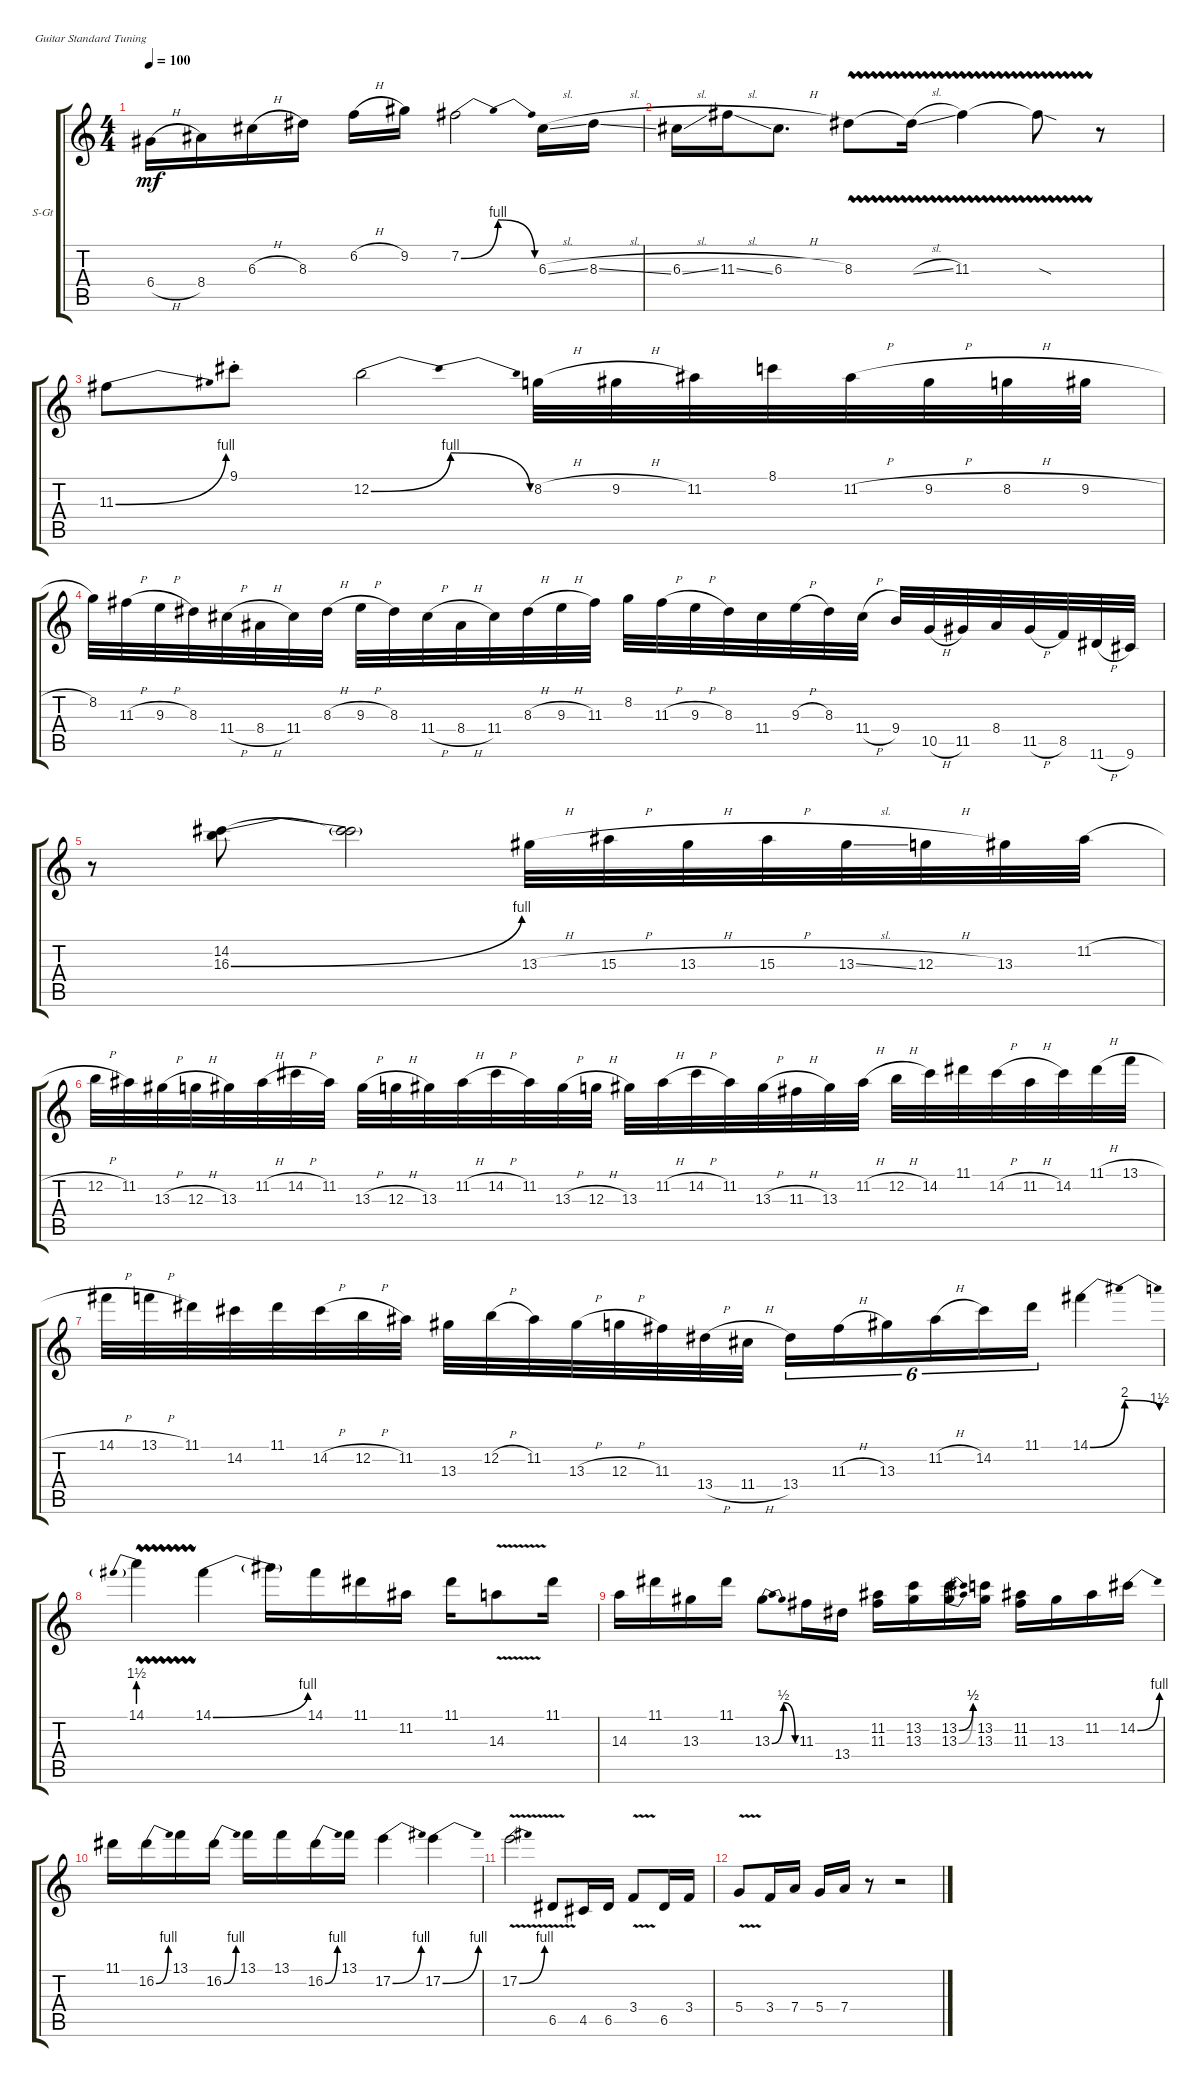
\defaultSystemsLayout 4
\bracketExtendMode groupsimilarinstruments
\firstSystemTrackNameOrientation horizontal
\otherSystemsTrackNameOrientation horizontal
\track ("Steel Guitar" "S-Gt") {instrument overdrivenguitar}
\staff {score tabs}
\tuning (E4 B3 G3 D3 A2 E2)
\ts (4 4)
\tempo 100
\clef g2
\ks c
6.4{h}.16{dy mf instrument overdrivenguitar} 8.4.16 6.3{h}.16 8.3.16 6.2{h}.16 9.2.16 7.2{be (bendrelease 0 0 10.2 4 42 4 54.6 0)}.2 6.3{sl}.16 8.3{sl}.16 |
6.3{sl}.16 11.3{sl}.16 6.3{h}.8{d} 8.3{vw}.8 8.3{vw sl t}.16 11.3{vw}.4 11.3{sod t}.8 r.8 |
11.3{be (bend 0 0 15 4)}.8 9.1{st}.8 12.2{be (bendrelease 0 0 10.2 4 49.199999999999996 4 53.4 0)}.2 8.2{h}.32 9.2{h}.32 11.2.32 8.1.32 11.2{h}.32 9.2{h}.32 8.2{h}.32 9.2{h}.32 |
8.2.32 11.3{h}.32 9.3{h}.32 8.3.32 11.4{h}.32 8.4{h}.32 11.4.32 8.3{h}.32 9.3{h}.32 8.3.32 11.4{h}.32 8.4{h}.32 11.4.32 8.3{h}.32 9.3{h}.32 11.3.32 8.2.32 11.3{h}.32 9.3{h}.32 8.3.32 11.4.32 9.3{h}.32 8.3.32 11.4{h}.32 9.4.32 10.5{h}.32 11.5.32 8.4.32 11.5{h}.32 8.5.32 11.6{h}.32 9.6.32 |
r.8 (16.3{be (bend 0 0 4.8 4)} 14.2).8 (16.3{t} 14.2{t}).2 13.3{h}.32 15.3{h}.32 13.3{h}.32 15.3{h}.32 13.3{sl}.32 12.3{h}.32 13.3.32 11.2{h}.32 |
12.2{h}.32 11.2.32 13.3{h}.32 12.3{h}.32 13.3.32 11.2{h}.32 14.2{h}.32 11.2.32 13.3{h}.32 12.3{h}.32 13.3.32 11.2{h}.32 14.2{h}.32 11.2.32 13.3{h}.32 12.3{h}.32 13.3.32 11.2{h}.32 14.2{h}.32 11.2.32 13.3{h}.32 11.3{h}.32 13.3.32 11.2{h}.32 12.2{h}.32 14.2.32 11.1.32 14.2{h}.32 11.2{h}.32 14.2.32 11.1{h}.32 13.1{h}.32 |
14.1{h}.32 13.1{h}.32 11.1.32 14.2.32 11.1.32 14.2{h}.32 12.2{h}.32 11.2.32 13.3.32 12.2{h}.32 11.2.32 13.3{h}.32 12.3{h}.32 11.3.32 13.4{h}.32 11.4{h}.32 13.4.16{tu (6 4)} 11.3{h}.16{tu (6 4)} 13.3.16{tu (6 4)} 11.2{h}.16{tu (6 4)} 14.2.16{tu (6 4)} 11.1.16{tu (6 4)} 14.1{be (bendrelease 0 0 10.2 8 54 8 59.4 6)}.4 |
14.1{be (prebend 0 6 60 6) vw}.4 14.1{be (bend 0 0 43.199999999999996 4)}.4 14.1{t}.16 14.1.16 11.1.16 11.2.16 11.1.16 14.3{v}.8 11.1.16 |
14.3.16 11.1.16 13.3.16 11.1.16 13.3{be (bendrelease 0 0 10.799999999999999 2 20.4 2 30 0)}.8 11.3.16 13.4.16 (11.3 11.2).16 (13.3 13.2).16 (13.3{be (bend 0 0 15 2)} 13.2{be (bend 0 0 15 2)}).16 (13.3 13.2).16 (11.2 11.3).16 13.3.16 11.2.16 14.2{be (bend 0 0 15 4)}.16 |
11.1.16 16.2{be (bend 0 0 15 4)}.16 13.1.16 16.2{be (bend 0 0 15 4)}.16 13.1.16 13.1.16 16.2{be (bend 0 0 15 4)}.16 13.1.16 17.2{be (bend 0 0 14.399999999999999 4)}.4 17.2{be (bend 0 0 15 4)}.4 |
17.2{be (bend 0 0 9 4) v}.2 6.5{v}.8 4.5.16 6.5.16 3.4{v}.8 6.5.16 3.4.16 |
5.4{v}.8 3.4.16 7.4.16 5.4.16 7.4.16 r.8 r.2
